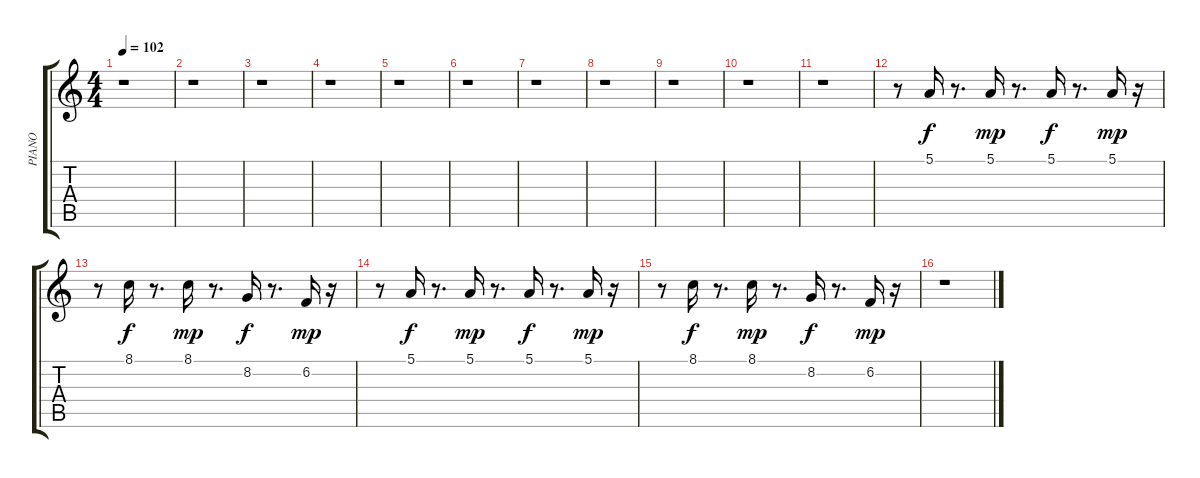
\track ("PIANO" "PIANO") {instrument acousticgrandpiano}
\staff {score tabs}
\tuning (E4 B3 G3 D3 A2 E2) {hide}
\ts (4 4)
\tempo 102
\clef g2
\ks c
r.1{dy mp} |
r.1 |
r.1 |
r.1 |
r.1 |
r.1 |
r.1 |
r.1 |
r.1 |
r.1 |
r.1 |
r.8 5.1.16{dy f} r.8{d} 5.1.16{dy mp} r.8{d} 5.1.16{dy f} r.8{d} 5.1.16{dy mp} r.16 |
r.8 8.1.16{dy f} r.8{d} 8.1.16{dy mp} r.8{d} 8.2.16{dy f} r.8{d} 6.2.16{dy mp} r.16 |
r.8 5.1.16{dy f} r.8{d} 5.1.16{dy mp} r.8{d} 5.1.16{dy f} r.8{d} 5.1.16{dy mp} r.16 |
r.8 8.1.16{dy f} r.8{d} 8.1.16{dy mp} r.8{d} 8.2.16{dy f} r.8{d} 6.2.16{dy mp} r.16 |
r.1
